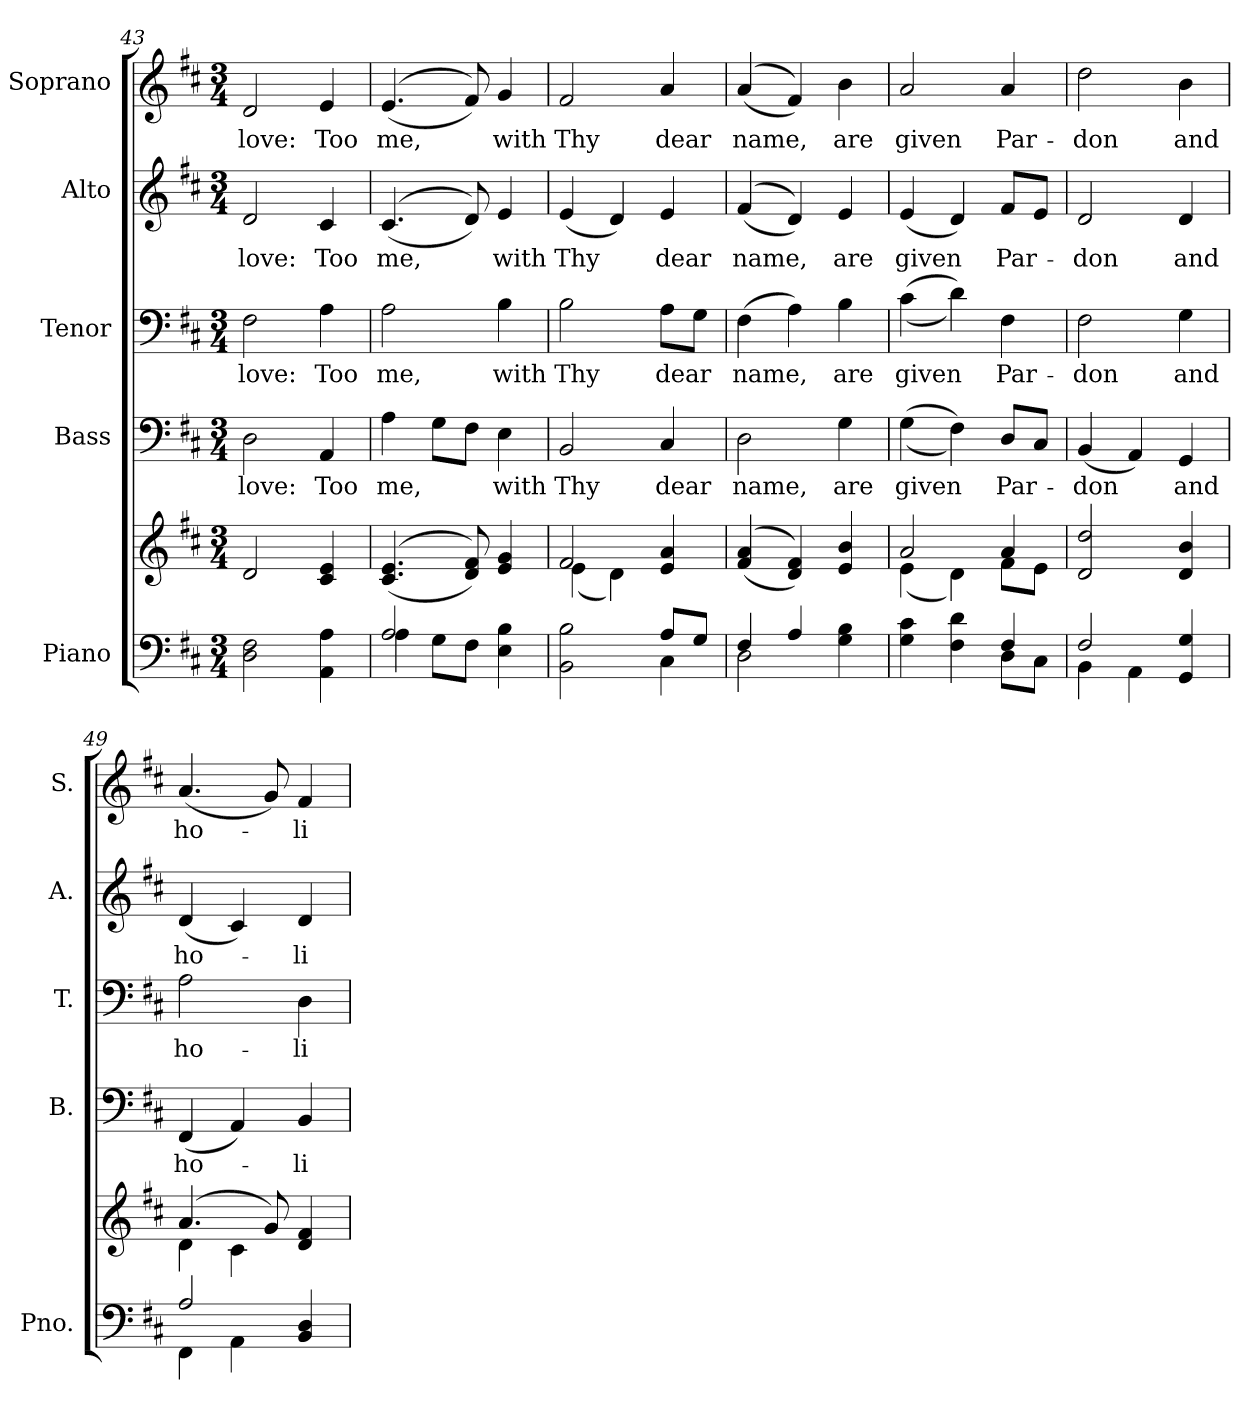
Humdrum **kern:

**kern	**kern	**kern	**text	**kern	**text	**kern	**text	**kern	**text
*part5	*part5	*part4	*part4	*part3	*part3	*part2	*part2	*part1	*part1
*staff6	*staff5	*staff4	*staff4	*staff3	*staff3	*staff2	*staff2	*staff1	*staff1
*I"Piano	*	*I"Bass	*	*I"Tenor	*	*I"Alto	*	*I"Soprano	*
*I'Pno.	*	*I'B.	*	*I'T.	*	*I'A.	*	*I'S.	*
!!LO:PB:g=z
*clefF4	*clefG2	*clefF4	*	*clefF4	*	*clefG2	*	*clefG2	*
*k[f#c#]	*k[f#c#]	*k[f#c#]	*	*k[f#c#]	*	*k[f#c#]	*	*k[f#c#]	*
*D:	*D:	*D:	*	*D:	*	*D:	*	*D:	*
*M3/4	*M3/4	*M3/4	*	*M3/4	*	*M3/4	*	*M3/4	*
=43	=43	=43	=43	=43	=43	=43	=43	=43	=43
!	!	!	!LO:LY:b:color=#000000	!	!	!	!	!	!
!	!	!	!	!	!LO:LY:b:color=#000000	!	!	!	!
!	!	!	!	!	!	!	!LO:LY:b:color=#000000	!	!
!	!	!	!	!	!	!	!	!	!LO:LY:b:color=#000000
2Di\ 2F#i	2di/	2Di\	love:	2F#i\	love:	2di/	love:	2di/	love:
!	!	!	!LO:LY:b:color=#000000	!	!	!	!	!	!
!	!	!	!	!	!LO:LY:b:color=#000000	!	!	!	!
!	!	!	!	!	!	!	!LO:LY:b:color=#000000	!	!
!	!	!	!	!	!	!	!	!	!LO:LY:b:color=#000000
4AAi\ 4Ai	4c#i/ 4ei	4AAi/	Too	4Ai\	Too	4c#i/	Too	4ei/	Too
=44	=44	=44	=44	=44	=44	=44	=44	=44	=44
*^	*	*	*	*	*	*	*	*	*
!	!	!	!	!LO:LY:b:color=#000000	!	!	!	!	!	!
!	!	!	!	!	!	!LO:LY:b:color=#000000	!	!	!	!
!	!	!	!	!	!	!	!	!LO:LY:b:color=#000000	!	!
!	!	!	!	!	!	!	!	!	!	!LO:LY:b:color=#000000
2Ai/	4Ai\	((4.c#i/ 4.ei	4Ai\	me,	2Ai\	me,	((4.c#i/	me,	((4.ei/	me,
.	8Gi\L	.	8Gi\L	.	.	.	.	.	.	.
.	8F#i\J	8di/ 8f#i))	8F#i\J	.	.	.	8di/))	.	8f#i/))	.
!	!	!	!	!LO:LY:b:color=#000000	!	!	!	!	!	!
!	!	!	!	!	!	!LO:LY:b:color=#000000	!	!	!	!
!	!	!	!	!	!	!	!	!LO:LY:b:color=#000000	!	!
!	!	!	!	!	!	!	!	!	!	!LO:LY:b:color=#000000
4Ei\ 4Bi	4ryy	4ei/ 4gi	4Ei\	with	4Bi\	with	4ei/	with	4gi/	with
=45	=45	=45	=45	=45	=45	=45	=45	=45	=45	=45
*	*	*^	*	*	*	*	*	*	*	*
!	!	!	!	!	!LO:LY:b:color=#000000	!	!	!	!	!	!
!	!	!	!	!	!	!	!LO:LY:b:color=#000000	!	!	!	!
!	!	!	!	!	!	!	!	!	!LO:LY:b:color=#000000	!	!
!	!	!	!	!	!	!	!	!	!	!	!LO:LY:b:color=#000000
2BBi\ 2Bi	2ryy	2f#i/	(4ei\	2BBi/	Thy	2Bi\	Thy	(4ei/	Thy	2f#i/	Thy
.	.	.	4di\)	.	.	.	.	4di/)	.	.	.
!	!	!	!	!	!LO:LY:b:color=#000000	!	!	!	!	!	!
!	!	!	!	!	!	!	!LO:LY:b:color=#000000	!	!	!	!
!	!	!	!	!	!	!	!	!	!LO:LY:b:color=#000000	!	!
!	!	!	!	!	!	!	!	!	!	!	!LO:LY:b:color=#000000
8Ai/L	4C#i\	4ei/ 4ai	4ryy	4C#i/	dear	8Ai\L	dear	4ei/	dear	4ai/	dear
8Gi/J	.	.	.	.	.	8Gi\J	.	.	.	.	.
*	*	*v	*v	*	*	*	*	*	*	*	*
!!LO:PB:g=z
=46	=46	=46	=46	=46	=46	=46	=46	=46	=46	=46
!	!	!	!	!LO:LY:b:color=#000000	!	!	!	!	!	!
!	!	!	!	!	!	!LO:LY:b:color=#000000	!	!	!	!
!	!	!	!	!	!	!	!	!LO:LY:b:color=#000000	!	!
!	!	!	!	!	!	!	!	!	!	!LO:LY:b:color=#000000
4F#i/	2Di\	((4f#i/ 4ai	2Di\	name,	(4F#i\	name,	((4f#i/	name,	((4ai/	name,
4Ai/	.	4di/ 4f#i))	.	.	4Ai\)	.	4di/))	.	4f#i/))	.
!	!	!	!	!LO:LY:b:color=#000000	!	!	!	!	!	!
!	!	!	!	!	!	!LO:LY:b:color=#000000	!	!	!	!
!	!	!	!	!	!	!	!	!LO:LY:b:color=#000000	!	!
!	!	!	!	!	!	!	!	!	!	!LO:LY:b:color=#000000
4Gi\ 4Bi	4ryy	4ei/ 4bi	4Gi\	are	4Bi\	are	4ei/	are	4bi\	are
=47	=47	=47	=47	=47	=47	=47	=47	=47	=47	=47
*	*	*^	*	*	*	*	*	*	*	*
!	!	!	!	!	!LO:LY:b:color=#000000	!	!	!	!	!	!
!	!	!	!	!	!	!	!LO:LY:b:color=#000000	!	!	!	!
!	!	!	!	!	!	!	!	!	!LO:LY:b:color=#000000	!	!
!	!	!	!	!	!	!	!	!	!	!	!LO:LY:b:color=#000000
4Gi\ 4c#i	2ryy	2ai/	(4ei\	((4Gi\	given	((4c#i\	given	(4ei/	given	2ai/	given
4F#i\ 4di	.	.	4di\)	4F#i\))	.	4di\))	.	4di/)	.	.	.
!	!	!	!	!	!LO:LY:b:color=#000000	!	!	!	!	!	!
!	!	!	!	!	!	!	!LO:LY:b:color=#000000	!	!	!	!
!	!	!	!	!	!	!	!	!	!LO:LY:b:color=#000000	!	!
!	!	!	!	!	!	!	!	!	!	!	!LO:LY:b:color=#000000
4F#i/	8Di\L	4ai/	8f#i\L	8Di/L	Par-	4F#i\	Par-	8f#i/L	Par-	4ai/	Par-
.	8C#i\J	.	8ei\J	8C#i/J	.	.	.	8ei/J	.	.	.
*	*	*v	*v	*	*	*	*	*	*	*	*
=48	=48	=48	=48	=48	=48	=48	=48	=48	=48	=48
*	*	*^	*	*	*	*	*	*	*	*
!	!	!	!	!	!LO:LY:b:color=#000000	!	!	!	!	!	!
*	*	*v	*v	*	*	*	*	*	*	*	*
*	*	*^	*	*	*	*	*	*	*	*
!	!	!	!	!	!	!	!LO:LY:b:color=#000000	!	!	!	!
*	*	*v	*v	*	*	*	*	*	*	*	*
*	*	*^	*	*	*	*	*	*	*	*
!	!	!	!	!	!	!	!	!	!LO:LY:b:color=#000000	!	!
*	*	*v	*v	*	*	*	*	*	*	*	*
*	*	*^	*	*	*	*	*	*	*	*
!	!	!	!	!	!	!	!	!	!	!	!LO:LY:b:color=#000000
*	*	*v	*v	*	*	*	*	*	*	*	*
2F#i/	4BBi\	2di/ 2ddi	(4BBi/	-don	2F#i\	-don	2di/	-don	2ddi\	-don
.	4AAi\	.	4AAi/)	.	.	.	.	.	.	.
!	!	!	!	!LO:LY:b:color=#000000	!	!	!	!	!	!
!	!	!	!	!	!	!LO:LY:b:color=#000000	!	!	!	!
!	!	!	!	!	!	!	!	!LO:LY:b:color=#000000	!	!
!	!	!	!	!	!	!	!	!	!	!LO:LY:b:color=#000000
4GGi/ 4Gi	4ryy	4di/ 4bi	4GGi/	and	4Gi\	and	4di/	and	4bi\	and
!!LO:PB:g=z
=49	=49	=49	=49	=49	=49	=49	=49	=49	=49	=49
*	*	*^	*	*	*	*	*	*	*	*
!	!	!	!	!	!LO:LY:b:color=#000000	!	!	!	!	!	!
!	!	!	!	!	!	!	!LO:LY:b:color=#000000	!	!	!	!
!	!	!	!	!	!	!	!	!	!LO:LY:b:color=#000000	!	!
!	!	!	!	!	!	!	!	!	!	!	!LO:LY:b:color=#000000
2Ai/	4FF#i\	(4.ai/	4di\	(4FF#i/	ho-	2Ai\	ho-	(4di/	ho-	(4.ai/	ho-
.	4AAi\	.	4c#i\	4AAi/)	.	.	.	4c#i/)	.	.	.
.	.	8gi/)	.	.	.	.	.	.	.	8gi/)	.
!	!	!	!	!	!LO:LY:b:color=#000000	!	!	!	!	!	!
!	!	!	!	!	!	!	!LO:LY:b:color=#000000	!	!	!	!
!	!	!	!	!	!	!	!	!	!LO:LY:b:color=#000000	!	!
!	!	!	!	!	!	!	!	!	!	!	!LO:LY:b:color=#000000
4BBi/ 4Di	4ryy	4di/ 4f#i	4ryy	4BBi/	-li-	4Di\	-li-	4di/	-li-	4f#i/	-li-
*v	*v	*	*	*	*	*	*	*	*	*	*
*	*v	*v	*	*	*	*	*	*	*	*
=	=	=	=	=	=	=	=	=	=
*-	*-	*-	*-	*-	*-	*-	*-	*-	*-
